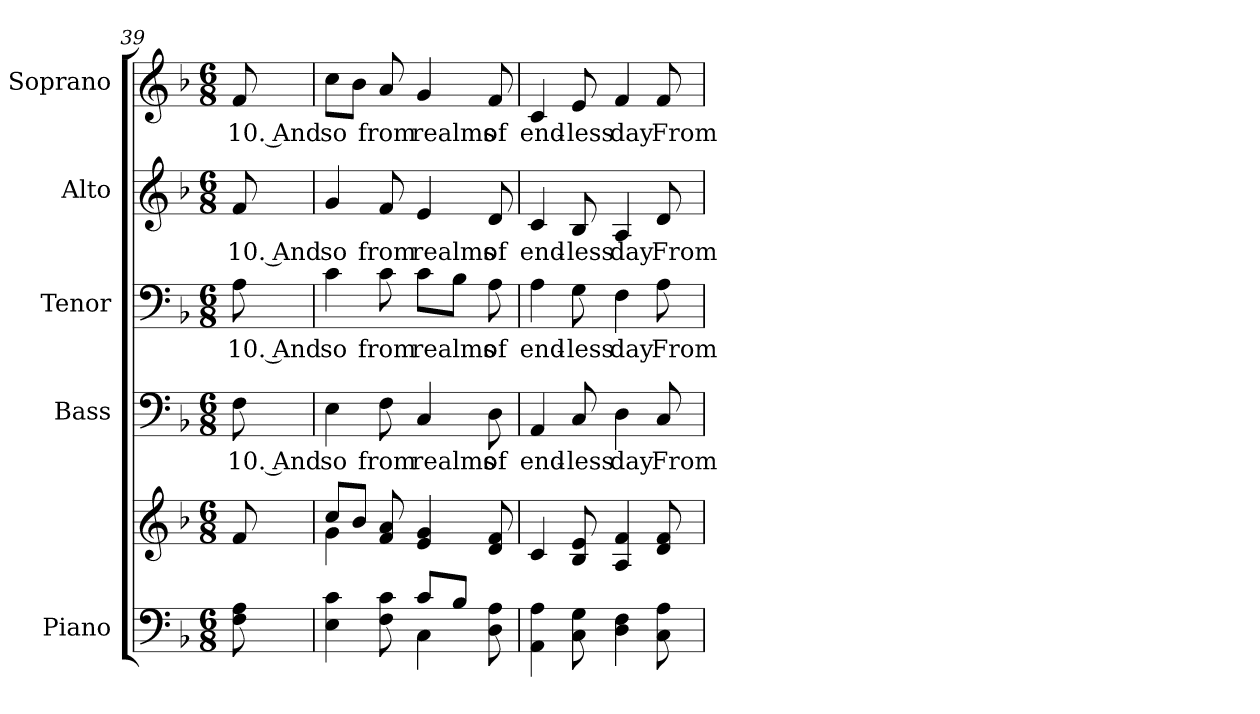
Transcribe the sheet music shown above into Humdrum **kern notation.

**kern	**kern	**kern	**text	**kern	**text	**kern	**text	**kern	**text
*part5	*part5	*part4	*part4	*part3	*part3	*part2	*part2	*part1	*part1
*staff6	*staff5	*staff4	*staff4	*staff3	*staff3	*staff2	*staff2	*staff1	*staff1
*I"Piano	*	*I"Bass	*	*I"Tenor	*	*I"Alto	*	*I"Soprano	*
*I'Pno.	*	*I'B.	*	*I'T.	*	*I'A.	*	*I'S.	*
*clefF4	*clefG2	*clefF4	*	*clefF4	*	*clefG2	*	*clefG2	*
*k[b-]	*k[b-]	*k[b-]	*	*k[b-]	*	*k[b-]	*	*k[b-]	*
*F:	*F:	*F:	*	*F:	*	*F:	*	*F:	*
*M6/8	*M6/8	*M6/8	*	*M6/8	*	*M6/8	*	*M6/8	*
=39	=39	=39	=39	=39	=39	=39	=39	=39	=39
!	!	!	!LO:LY:b:color=#000000	!	!	!	!	!	!
!	!	!	!	!	!LO:LY:b:color=#000000	!	!	!	!
!	!	!	!	!	!	!	!LO:LY:b:color=#000000	!	!
!	!	!	!	!	!	!	!	!	!LO:LY:b:color=#000000
8Fi\ 8Ai	8fi/	8Fi\	10. And	8Ai\	10. And	8fi/	10. And	8fi/	10. And
=40	=40	=40	=40	=40	=40	=40	=40	=40	=40
*^	*^	*	*	*	*	*	*	*	*
!	!	!	!	!	!LO:LY:b:color=#000000	!	!	!	!	!	!
!	!	!	!	!	!	!	!LO:LY:b:color=#000000	!	!	!	!
!	!	!	!	!	!	!	!	!	!LO:LY:b:color=#000000	!	!
!	!	!	!	!	!	!	!	!	!	!	!LO:LY:b:color=#000000
4Ei\ 4ci	4.ryy	8cci/L	4gi\	4Ei\	so	4ci\	so	4gi/	so	8cci\L	so
.	.	8b-i/J	.	.	.	.	.	.	.	8b-i\J	.
!	!	!	!	!	!LO:LY:b:color=#000000	!	!	!	!	!	!
!	!	!	!	!	!	!	!LO:LY:b:color=#000000	!	!	!	!
!	!	!	!	!	!	!	!	!	!LO:LY:b:color=#000000	!	!
!	!	!	!	!	!	!	!	!	!	!	!LO:LY:b:color=#000000
8Fi\ 8ci	.	8fi/ 8ai	8ryy	8Fi\	from	8ci\	from	8fi/	from	8ai/	from
!	!	!	!	!	!LO:LY:b:color=#000000	!	!	!	!	!	!
!	!	!	!	!	!	!	!LO:LY:b:color=#000000	!	!	!	!
!	!	!	!	!	!	!	!	!	!LO:LY:b:color=#000000	!	!
!	!	!	!	!	!	!	!	!	!	!	!LO:LY:b:color=#000000
8ci/L	4Ci\	4ei/ 4gi	4.ryy	4Ci/	realms	8ci\L	realms	4ei/	realms	4gi/	realms
8B-i/J	.	.	.	.	.	8B-i\J	.	.	.	.	.
!	!	!	!	!	!LO:LY:b:color=#000000	!	!	!	!	!	!
!	!	!	!	!	!	!	!LO:LY:b:color=#000000	!	!	!	!
!	!	!	!	!	!	!	!	!	!LO:LY:b:color=#000000	!	!
!	!	!	!	!	!	!	!	!	!	!	!LO:LY:b:color=#000000
8Di\ 8Ai	8ryy	8di/ 8fi	.	8Di\	of	8Ai\	of	8di/	of	8fi/	of
*v	*v	*	*	*	*	*	*	*	*	*	*
*	*v	*v	*	*	*	*	*	*	*	*
=41	=41	=41	=41	=41	=41	=41	=41	=41	=41
*^	*	*	*	*	*	*	*	*	*
!	!	!	!	!LO:LY:b:color=#000000	!	!	!	!	!	!
*v	*v	*	*	*	*	*	*	*	*	*
*^	*	*	*	*	*	*	*	*	*
!	!	!	!	!	!	!LO:LY:b:color=#000000	!	!	!	!
*v	*v	*	*	*	*	*	*	*	*	*
*^	*	*	*	*	*	*	*	*	*
!	!	!	!	!	!	!	!	!LO:LY:b:color=#000000	!	!
*v	*v	*	*	*	*	*	*	*	*	*
*^	*	*	*	*	*	*	*	*	*
!	!	!	!	!	!	!	!	!	!	!LO:LY:b:color=#000000
*v	*v	*	*	*	*	*	*	*	*	*
4AAi\ 4Ai	4ci/	4AAi/	end-	4Ai\	end-	4ci/	end-	4ci/	end-
!	!	!	!LO:LY:b:color=#000000	!	!	!	!	!	!
!	!	!	!	!	!LO:LY:b:color=#000000	!	!	!	!
!	!	!	!	!	!	!	!LO:LY:b:color=#000000	!	!
!	!	!	!	!	!	!	!	!	!LO:LY:b:color=#000000
8Ci\ 8Gi	8B-i/ 8ei	8Ci/	-less	8Gi\	-less	8B-i/	-less	8ei/	-less
!	!	!	!LO:LY:b:color=#000000	!	!	!	!	!	!
!	!	!	!	!	!LO:LY:b:color=#000000	!	!	!	!
!	!	!	!	!	!	!	!LO:LY:b:color=#000000	!	!
!	!	!	!	!	!	!	!	!	!LO:LY:b:color=#000000
4Di\ 4Fi	4Ai/ 4fi	4Di\	day	4Fi\	day	4Ai/	day	4fi/	day
!	!	!	!LO:LY:b:color=#000000	!	!	!	!	!	!
!	!	!	!	!	!LO:LY:b:color=#000000	!	!	!	!
!	!	!	!	!	!	!	!LO:LY:b:color=#000000	!	!
!	!	!	!	!	!	!	!	!	!LO:LY:b:color=#000000
8Ci\ 8Ai	8di/ 8fi	8Ci/	From	8Ai\	From	8di/	From	8fi/	From
=	=	=	=	=	=	=	=	=	=
*-	*-	*-	*-	*-	*-	*-	*-	*-	*-
